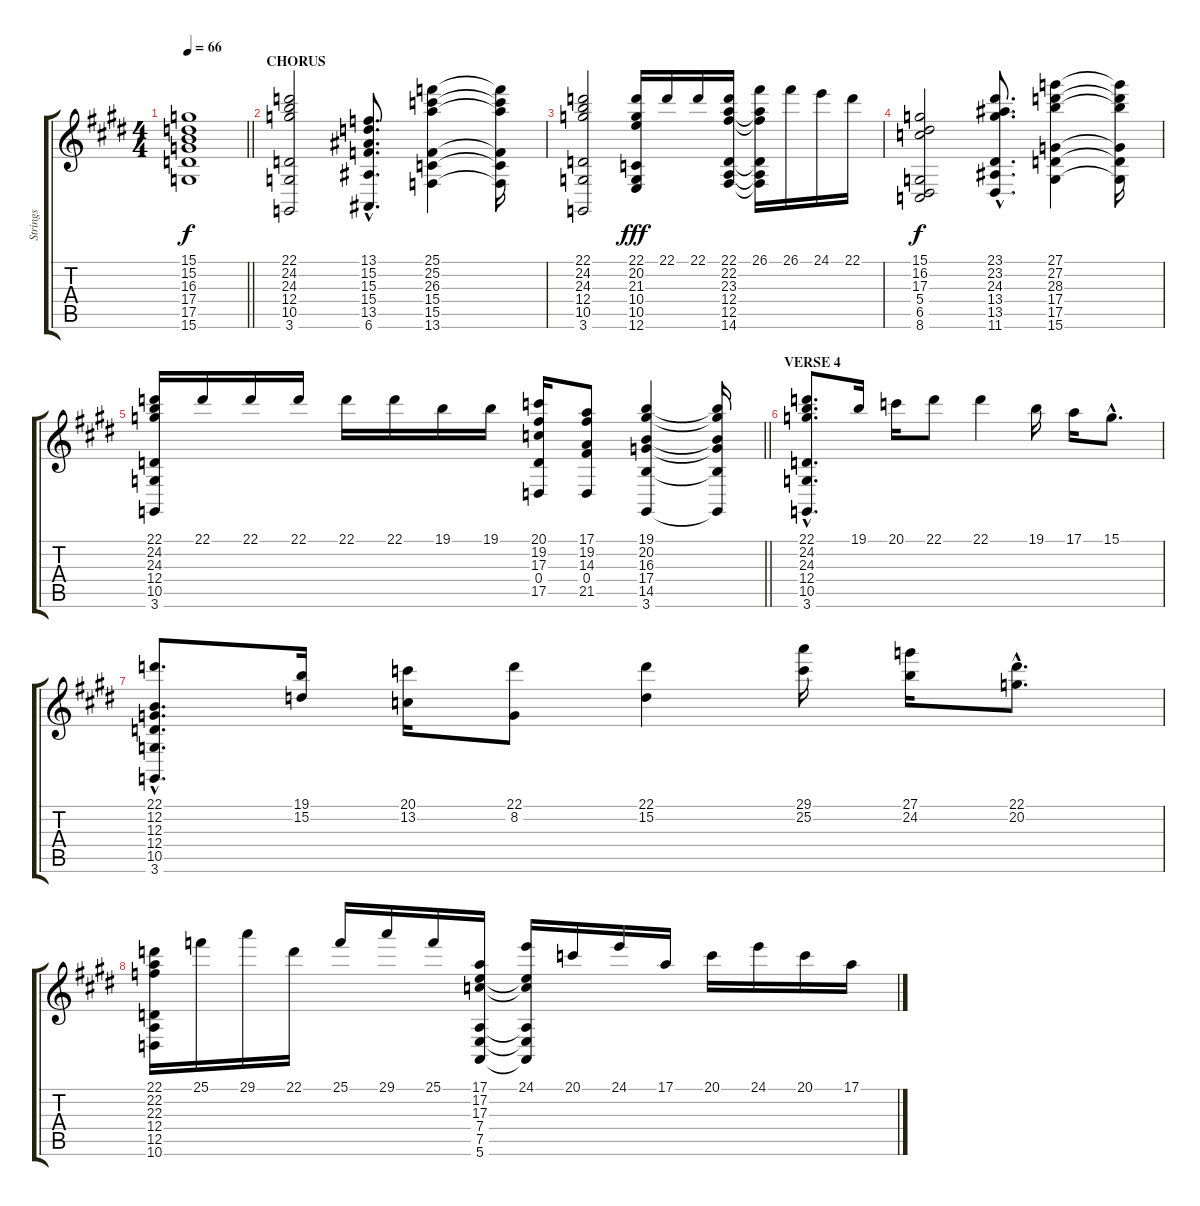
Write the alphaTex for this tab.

\track ("Strings" "Strings") {instrument stringensemble1}
\staff {score tabs}
\tuning (E4 B3 G3 D3 A2 E2) {hide}
\ts (4 4)
\tempo 66
\clef g2
\barLineRight lightlight
\ks e
(15.1 15.2 16.3 17.4 17.5 15.6).1{dy f} |
\section ("" "CHORUS")
(22.1 24.2 24.3 12.4 10.5 3.6).2 (13.1{hac} 15.2{hac} 15.3{hac} 15.4{hac} 13.5{hac} 6.6{hac}).8{d} (25.1 25.2 26.3 15.4 15.5 13.6).4 (25.1{t} 25.2{t} 26.3{t} 15.4{t} 15.5{t} 13.6{t}).16 |
(22.1 24.2 24.3 12.4 10.5 3.6).2 (22.1 20.2 21.3 10.4 10.5 12.6).16{dy fff} 22.1.16 22.1.16 (22.1 22.2 23.3 12.4 12.5 14.6).16 (26.1 22.2{t} 23.3{t} 12.4{t} 12.5{t} 14.6{t}).16 26.1.16 24.1.16 22.1.16 |
(15.1 16.2 17.3 5.4 6.5 8.6).2{dy f} (23.1{hac} 23.2{hac} 24.3{hac} 13.4{hac} 13.5{hac} 11.6{hac}).8{d} (27.1 27.2 28.3 17.4 17.5 15.6).4 (27.1{t} 27.2{t} 28.3{t} 17.4{t} 17.5{t} 15.6{t}).16 |
\barLineRight lightlight
(22.1 24.2 24.3 12.4 10.5 3.6).16 22.1.16 22.1.16 22.1.16 22.1.16 22.1.16 19.1.16 19.1.16 (20.1 19.2 17.3 0.4 17.5).16 (17.1 19.2 14.3 0.4 21.5).8 (19.1 20.2 16.3 17.4 14.5 3.6).4 (19.1{t} 20.2{t} 16.3{t} 17.4{t} 14.5{t} 3.6{t}).16 |
\section ("" "VERSE 4")
(22.1{hac} 24.2 24.3 12.4 10.5 3.6).8{d} 19.1.16 20.1.16 22.1.8 22.1.4 19.1.16 17.1.16 15.1{hac}.8{d} |
(22.1{hac} 12.2{hac} 12.3 12.4 10.5 3.6).8{d} (19.1 15.2).16 (20.1 13.2).16 (22.1 8.2).8 (22.1 15.2).4 (29.1 25.2).16 (27.1 24.2).16 (22.1{hac} 20.2{hac}).8{d} |
(22.1 22.2 22.3 12.4 12.5 10.6).16 25.1.16 29.1.16 22.1.16 25.1.16 29.1.16 25.1.16 (17.1 17.2 17.3 7.4 7.5 5.6).16 (24.1 17.2{t} 17.3{t} 7.4{t} 7.5{t} 5.6{t}).16 20.1.16 24.1.16 17.1.16 20.1.16 24.1.16 20.1.16 17.1.16
